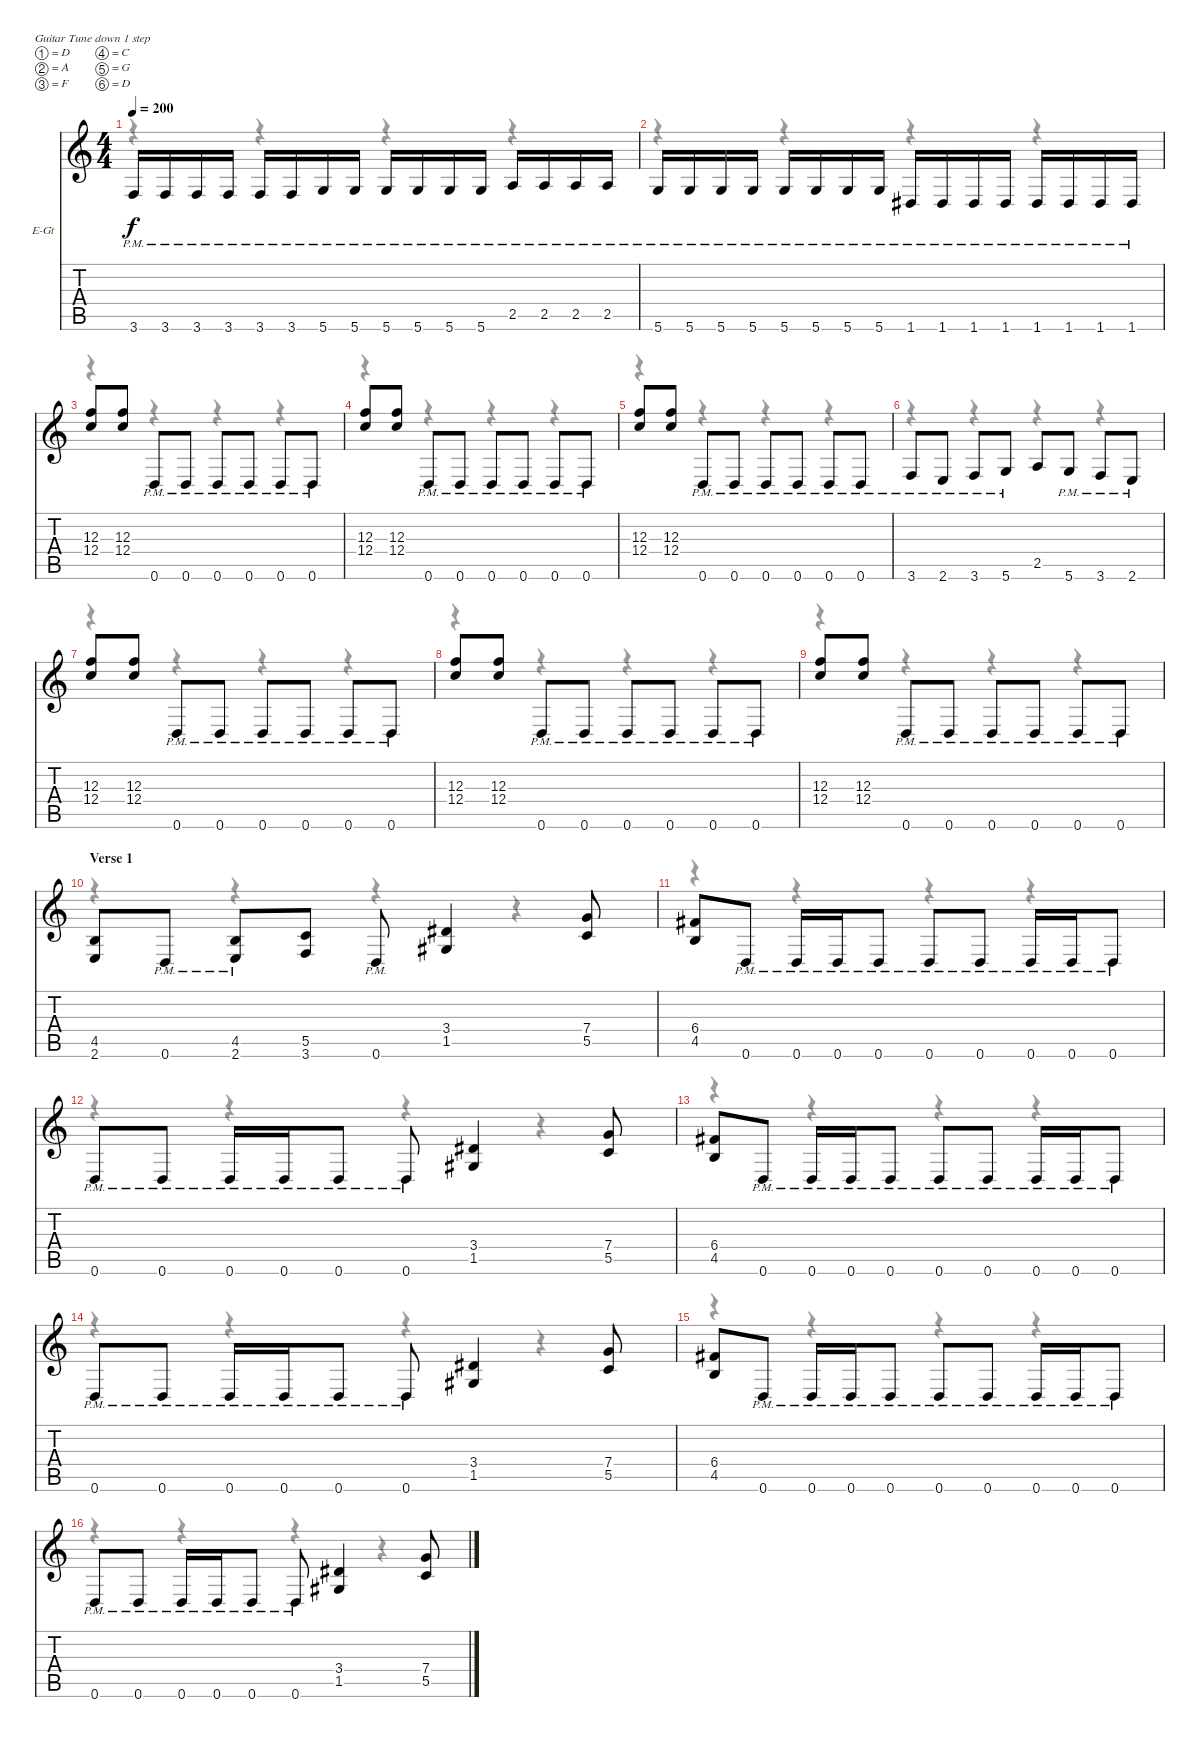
\bracketExtendMode nobrackets
\firstSystemTrackNameOrientation horizontal
\otherSystemsTrackNameOrientation horizontal
\track ("Sami Yli-Sirniö" "E-Gt") {instrument distortionguitar}
\staff {score tabs}
\tuning (D4 A3 F3 C3 G2 D2)
\voice
\ts (4 4)
\tempo 200
\clef g2
\ks c
3.6{pm}.16{dy f} 3.6{pm}.16 3.6{pm}.16 3.6{pm}.16 3.6{pm}.16 3.6{pm}.16 5.6{pm}.16 5.6{pm}.16 5.6{pm}.16 5.6{pm}.16 5.6{pm}.16 5.6{pm}.16 2.5{pm}.16 2.5{pm}.16 2.5{pm}.16 2.5{pm}.16 |
5.6{pm}.16 5.6{pm}.16 5.6{pm}.16 5.6{pm}.16 5.6{pm}.16 5.6{pm}.16 5.6{pm}.16 5.6{pm}.16 1.6{pm}.16 1.6{pm}.16 1.6{pm}.16 1.6{pm}.16 1.6{pm}.16 1.6{pm}.16 1.6{pm}.16 1.6{pm}.16 |
(12.3 12.4).8 (12.3 12.4).8 0.6{pm}.8 0.6{pm}.8 0.6{pm}.8 0.6{pm}.8 0.6{pm}.8 0.6{pm}.8 |
(12.3 12.4).8 (12.3 12.4).8 0.6{pm}.8 0.6{pm}.8 0.6{pm}.8 0.6{pm}.8 0.6{pm}.8 0.6{pm}.8 |
(12.3 12.4).8 (12.3 12.4).8 0.6{pm}.8 0.6{pm}.8 0.6{pm}.8 0.6{pm}.8 0.6{pm}.8 0.6{pm}.8 |
3.6{pm}.8 2.6{pm}.8 3.6{pm}.8 5.6{pm}.8 2.5.8 5.6{pm}.8 3.6{pm}.8 2.6{pm}.8 |
(12.3 12.4).8 (12.3 12.4).8 0.6{pm}.8 0.6{pm}.8 0.6{pm}.8 0.6{pm}.8 0.6{pm}.8 0.6{pm}.8 |
(12.3 12.4).8 (12.3 12.4).8 0.6{pm}.8 0.6{pm}.8 0.6{pm}.8 0.6{pm}.8 0.6{pm}.8 0.6{pm}.8 |
(12.3 12.4).8 (12.3 12.4).8 0.6{pm}.8 0.6{pm}.8 0.6{pm}.8 0.6{pm}.8 0.6{pm}.8 0.6{pm}.8 |
\section ("" "Verse 1")
(4.5 2.6).8 0.6{pm}.8 (4.5{pm} 2.6{pm}).8 (5.5 3.6).8 0.6{pm}.8 (3.4 1.5).4 (7.4 5.5).8 |
(6.4 4.5).8 0.6{pm}.8 0.6{pm}.16 0.6{pm}.16 0.6{pm}.8 0.6{pm}.8 0.6{pm}.8 0.6{pm}.16 0.6{pm}.16 0.6{pm}.8 |
0.6{pm}.8 0.6{pm}.8 0.6{pm}.16 0.6{pm}.16 0.6{pm}.8 0.6{pm}.8 (3.4 1.5).4 (7.4 5.5).8 |
(6.4 4.5).8 0.6{pm}.8 0.6{pm}.16 0.6{pm}.16 0.6{pm}.8 0.6{pm}.8 0.6{pm}.8 0.6{pm}.16 0.6{pm}.16 0.6{pm}.8 |
0.6{pm}.8 0.6{pm}.8 0.6{pm}.16 0.6{pm}.16 0.6{pm}.8 0.6{pm}.8 (3.4 1.5).4 (7.4 5.5).8 |
(6.4 4.5).8 0.6{pm}.8 0.6{pm}.16 0.6{pm}.16 0.6{pm}.8 0.6{pm}.8 0.6{pm}.8 0.6{pm}.16 0.6{pm}.16 0.6{pm}.8 |
0.6{pm}.8 0.6{pm}.8 0.6{pm}.16 0.6{pm}.16 0.6{pm}.8 0.6{pm}.8 (3.4 1.5).4 (7.4 5.5).8
\voice
\clef g2
\ottava regular
\simile none
\ks c
r.4{dy mf} r.4 r.4 r.4 |
r.4 r.4 r.4 r.4 |
r.4 r.4 r.4 r.4 |
r.4 r.4 r.4 r.4 |
r.4 r.4 r.4 r.4 |
r.4 r.4 r.4 r.4 |
r.4 r.4 r.4 r.4 |
r.4 r.4 r.4 r.4 |
r.4 r.4 r.4 r.4 |
r.4 r.4 r.4 r.4 |
r.4 r.4 r.4 r.4 |
r.4 r.4 r.4 r.4 |
r.4 r.4 r.4 r.4 |
r.4 r.4 r.4 r.4 |
r.4 r.4 r.4 r.4 |
r.4 r.4 r.4 r.4
